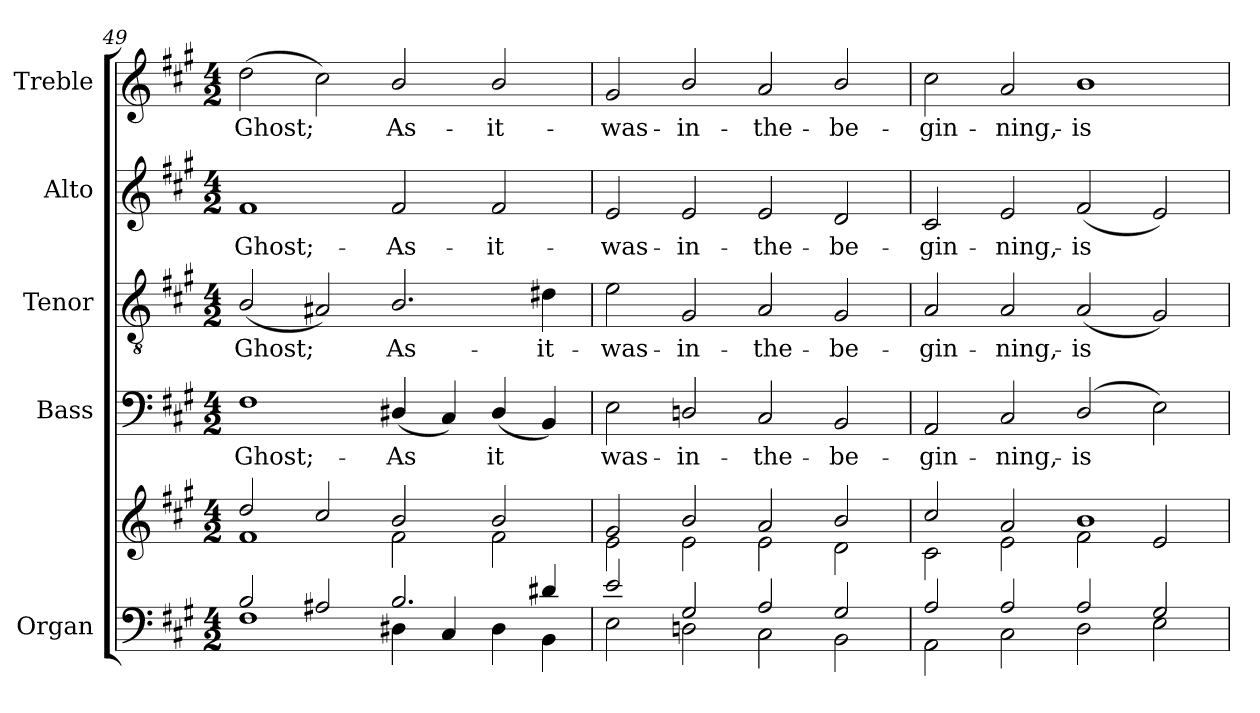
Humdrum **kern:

**kern	**kern	**kern	**text	**kern	**text	**kern	**text	**kern	**text
*part5	*part5	*part4	*part4	*part3	*part3	*part2	*part2	*part1	*part1
*staff6	*staff5	*staff4	*staff4	*staff3	*staff3	*staff2	*staff2	*staff1	*staff1
*I"Organ	*	*I"Bass	*	*I"Tenor	*	*I"Alto	*	*I"Treble	*
*I'Org.	*	*I'B.	*	*I'T.	*	*I'A.	*	*I'Tr.	*
*clefF4	*clefG2	*clefF4	*	*clefGv2	*	*clefG2	*	*clefG2	*
*	*	*	*	*ITrd7c12	*	*	*	*	*
*k[f#c#g#]	*k[f#c#g#]	*k[f#c#g#]	*	*k[f#c#g#]	*	*k[f#c#g#]	*	*k[f#c#g#]	*
*A:	*A:	*A:	*	*A:	*	*A:	*	*A:	*
*M4/2	*M4/2	*M4/2	*	*M4/2	*	*M4/2	*	*M4/2	*
=49	=49	=49	=49	=49	=49	=49	=49	=49	=49
*^	*^	*	*	*	*	*	*	*	*
!	!	!	!	!	!LO:LY:b:color=#000000	!	!	!	!	!	!
!	!	!	!	!	!	!	!LO:LY:b:color=#000000	!	!	!	!
!	!	!	!	!	!	!	!	!	!LO:LY:b:color=#000000	!	!
!	!	!	!	!	!	!	!	!	!	!	!LO:LY:b:color=#000000
2Bi/	1F#i	2ddi/	1f#i	1F#i	-Ghost;-	(2BBi/	-Ghost;	1f#i	-Ghost;-	(2ddi\	-Ghost;
2A#Xi/	.	2cc#i/	.	.	.	2AA#Xi/)	.	.	.	2cc#i\)	.
!	!	!	!	!	!LO:LY:b:color=#000000	!	!	!	!	!	!
!	!	!	!	!	!	!	!LO:LY:b:color=#000000	!	!	!	!
!	!	!	!	!	!	!	!	!	!LO:LY:b:color=#000000	!	!
!	!	!	!	!	!	!	!	!	!	!	!LO:LY:b:color=#000000
2.Bi/	4D#Xi\	2bi/	2f#i\	(4D#Xi/	-As	2.BBi/	As-	2f#i/	-As-	2bi/	As-
.	4C#i/	.	.	4C#i/)	.	.	.	.	.	.	.
!	!	!	!	!	!LO:LY:b:color=#000000	!	!	!	!	!	!
!	!	!	!	!	!	!	!	!	!LO:LY:b:color=#000000	!	!
!	!	!	!	!	!	!	!	!	!	!	!LO:LY:b:color=#000000
.	4D#i\	2bi/	2f#i\	(4D#i/	it	.	.	2f#i/	-it-	2bi/	-it-
!	!	!	!	!	!	!	!LO:LY:b:color=#000000	!	!	!	!
4d#Xi/	4BBi\	.	.	4BBi/)	.	4D#Xi\	-it-	.	.	.	.
=50	=50	=50	=50	=50	=50	=50	=50	=50	=50	=50	=50
!	!	!	!	!	!LO:LY:b:color=#000000	!	!	!	!	!	!
!	!	!	!	!	!	!	!LO:LY:b:color=#000000	!	!	!	!
!	!	!	!	!	!	!	!	!	!LO:LY:b:color=#000000	!	!
!	!	!	!	!	!	!	!	!	!	!	!LO:LY:b:color=#000000
2ei/	2Ei\	2g#i/	2ei\	2Ei\	was-	2Ei\	-was-	2ei/	-was-	2g#i/	-was-
!	!	!	!	!	!LO:LY:b:color=#000000	!	!	!	!	!	!
!	!	!	!	!	!	!	!LO:LY:b:color=#000000	!	!	!	!
!	!	!	!	!	!	!	!	!	!LO:LY:b:color=#000000	!	!
!	!	!	!	!	!	!	!	!	!	!	!LO:LY:b:color=#000000
2G#i/	2Dni\	2bi/	2ei\	2Dni/	-in-	2GG#i/	-in-	2ei/	-in-	2bi/	-in-
!	!	!	!	!	!LO:LY:b:color=#000000	!	!	!	!	!	!
!	!	!	!	!	!	!	!LO:LY:b:color=#000000	!	!	!	!
!	!	!	!	!	!	!	!	!	!LO:LY:b:color=#000000	!	!
!	!	!	!	!	!	!	!	!	!	!	!LO:LY:b:color=#000000
2Ai/	2C#i\	2ai/	2ei\	2C#i/	-the-	2AAi/	-the-	2ei/	-the-	2ai/	-the-
!	!	!	!	!	!LO:LY:b:color=#000000	!	!	!	!	!	!
!	!	!	!	!	!	!	!LO:LY:b:color=#000000	!	!	!	!
!	!	!	!	!	!	!	!	!	!LO:LY:b:color=#000000	!	!
!	!	!	!	!	!	!	!	!	!	!	!LO:LY:b:color=#000000
2G#i/	2BBi\	2bi/	2di\	2BBi/	-be-	2GG#i/	-be-	2di/	-be-	2bi/	-be-
!!LO:LB:g=z
=51	=51	=51	=51	=51	=51	=51	=51	=51	=51	=51	=51
!	!	!	!	!	!LO:LY:b:color=#000000	!	!	!	!	!	!
!	!	!	!	!	!	!	!LO:LY:b:color=#000000	!	!	!	!
!	!	!	!	!	!	!	!	!	!LO:LY:b:color=#000000	!	!
!	!	!	!	!	!	!	!	!	!	!	!LO:LY:b:color=#000000
2Ai/	2AAi\	2cc#i/	2c#i\	2AAi/	-gin-	2AAi/	-gin-	2c#i/	-gin-	2cc#i\	-gin-
!	!	!	!	!	!LO:LY:b:color=#000000	!	!	!	!	!	!
!	!	!	!	!	!	!	!LO:LY:b:color=#000000	!	!	!	!
!	!	!	!	!	!	!	!	!	!LO:LY:b:color=#000000	!	!
!	!	!	!	!	!	!	!	!	!	!	!LO:LY:b:color=#000000
2Ai/	2C#i\	2ai/	2ei\	2C#i/	-ning,-	2AAi/	-ning,-	2ei/	-ning,-	2ai/	-ning,-
!	!	!	!	!	!LO:LY:b:color=#000000	!	!	!	!	!	!
!	!	!	!	!	!	!	!LO:LY:b:color=#000000	!	!	!	!
!	!	!	!	!	!	!	!	!	!LO:LY:b:color=#000000	!	!
!	!	!	!	!	!	!	!	!	!	!	!LO:LY:b:color=#000000
2Ai/	2Di\	1bi	2f#i\	(2Di/	-is	(2AAi/	-is	(2f#i/	-is	1bi	-is-
2G#i/	2Ei\	.	2ei/	2Ei\)	.	2GG#i/)	.	2ei/)	.	.	.
*v	*v	*	*	*	*	*	*	*	*	*	*
*	*v	*v	*	*	*	*	*	*	*	*
=	=	=	=	=	=	=	=	=	=
*-	*-	*-	*-	*-	*-	*-	*-	*-	*-
